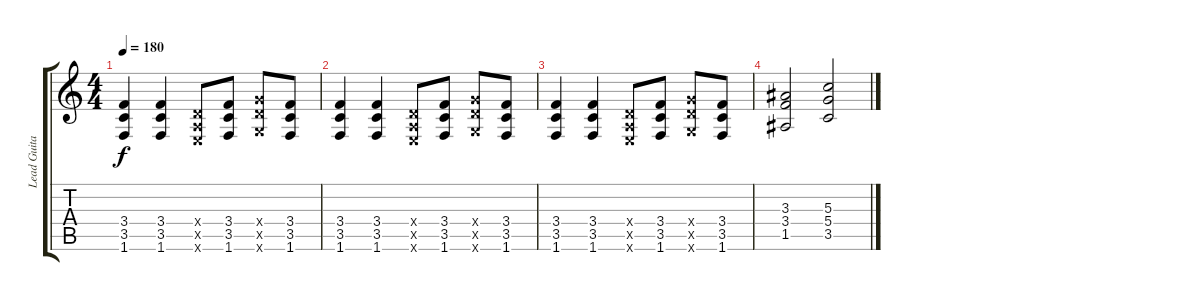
\track ("Lead Guitar" "Lead Guita") {instrument distortionguitar}
\staff {score tabs}
\tuning (E4 B3 G3 D3 A2 E2) {hide}
\ts (4 4)
\tempo 180
\clef g2
\ks c
(3.4 3.5 1.6).4{dy f} (3.4 3.5 1.6).4 (0.4{x} 0.5{x} 0.6{x}).8 (3.4 3.5 1.6).8 (5.4{x} 5.5{x} 3.6{x}).8 (3.4 3.5 1.6).8 |
(3.4 3.5 1.6).4 (3.4 3.5 1.6).4 (0.4{x} 0.5{x} 0.6{x}).8 (3.4 3.5 1.6).8 (5.4{x} 5.5{x} 3.6{x}).8 (3.4 3.5 1.6).8 |
(3.4 3.5 1.6).4 (3.4 3.5 1.6).4 (0.4{x} 0.5{x} 0.6{x}).8 (3.4 3.5 1.6).8 (5.4{x} 5.5{x} 3.6{x}).8 (3.4 3.5 1.6).8 |
(3.3 3.4 1.5).2 (5.3 5.4 3.5).2
